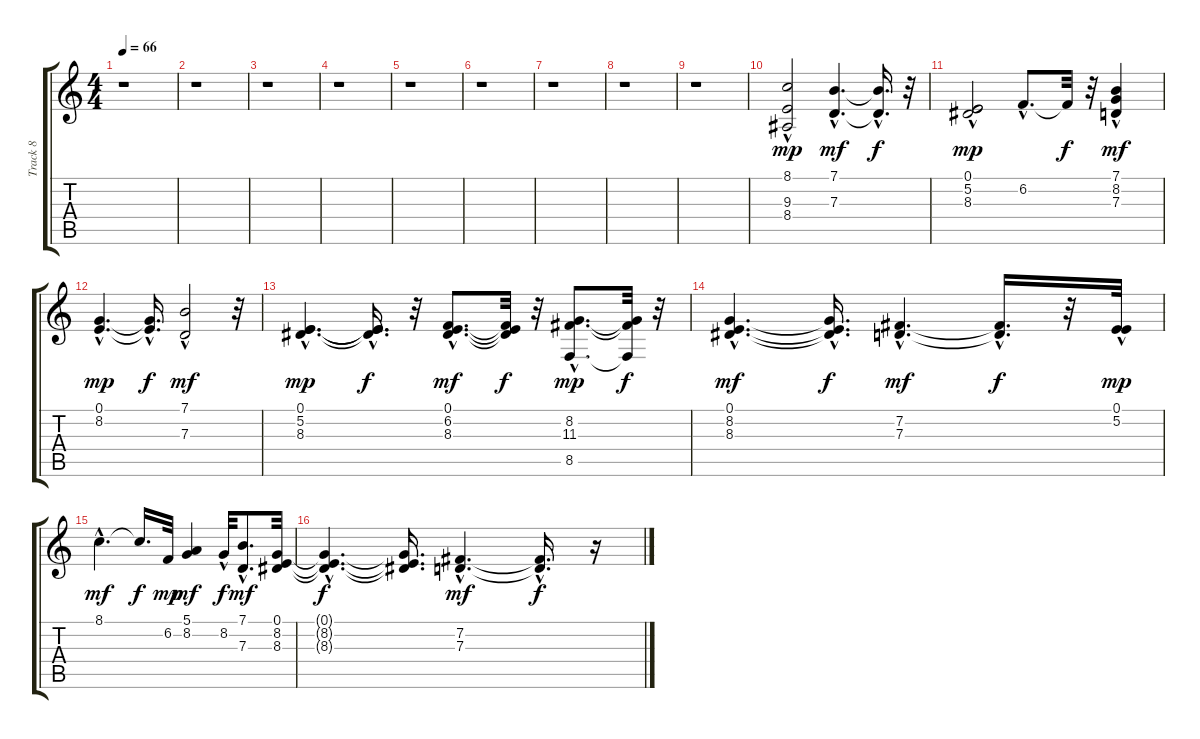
\track ("Track 8" "Track 8") {instrument pad2warm}
\staff {score tabs}
\tuning (E4 B3 G3 D3 A2 E2) {hide}
\ts (4 4)
\tempo 66
\clef g2
\ks c
r.1{dy mf} |
r.1 |
r.1 |
r.1 |
r.1 |
r.1 |
r.1 |
r.1 |
r.1 |
(8.1{hac} 9.3{hac} 8.4{hac}).2{dy mp} (7.1{hac} 7.3{hac}).4{d dy mf} (7.1{hac t} 7.3{t}).16{d dy f} r.32 |
(0.1 5.2{hac} 8.3).2{dy mp} 6.2{hac}.8{d} 6.2{t}.32{dy f} r.32 (7.1{hac} 8.2 7.3{hac}).4{dy mf} |
(0.1{hac} 8.2{hac}).4{d dy mp} (0.1{hac t} 8.2{hac t}).16{d dy f} (7.1 7.3{hac}).2{dy mf} r.32 |
(0.1{hac} 5.2{hac} 8.3{hac}).4{d dy mp} (0.1{hac t} 5.2{hac t} 8.3{hac t}).16{d dy f} r.32 (0.1{hac} 6.2{hac} 8.3{hac}).8{d dy mf} (0.1{t} 6.2{t} 8.3{t}).32{dy f} r.32 (8.2{hac} 11.3{hac} 8.5{hac}).8{d dy mp} (8.2{t} 11.3{t} 8.5{t}).32{dy f} r.32 |
(0.1{hac} 8.2{hac} 8.3{hac}).4{d dy mf} (0.1{hac t} 8.2{t} 8.3{hac t}).16{d dy f} (7.2{hac} 7.3{hac}).4{d dy mf} (7.2{hac t} 7.3{hac t}).16{d dy f} r.32 (0.1{hac} 5.2{hac}).32{dy mp} |
8.1{hac}.4{d dy mf} 8.1{t}.16{d dy f} 6.2.32{dy mp} (5.1 8.2).4{dy mf} 8.2{hac}.32{dy f} (7.1{hac} 7.3{hac}).8{d dy mf} (0.1 8.2 8.3).32 |
(0.1{hac t} 8.2{hac t} 8.3{hac t}).4{d dy f} (0.1{t} 8.2{t} 8.3{t}).16{d} (7.2{hac} 7.3{hac}).4{d dy mf} (7.2{hac t} 7.3{hac t}).16{d dy f} r.16
